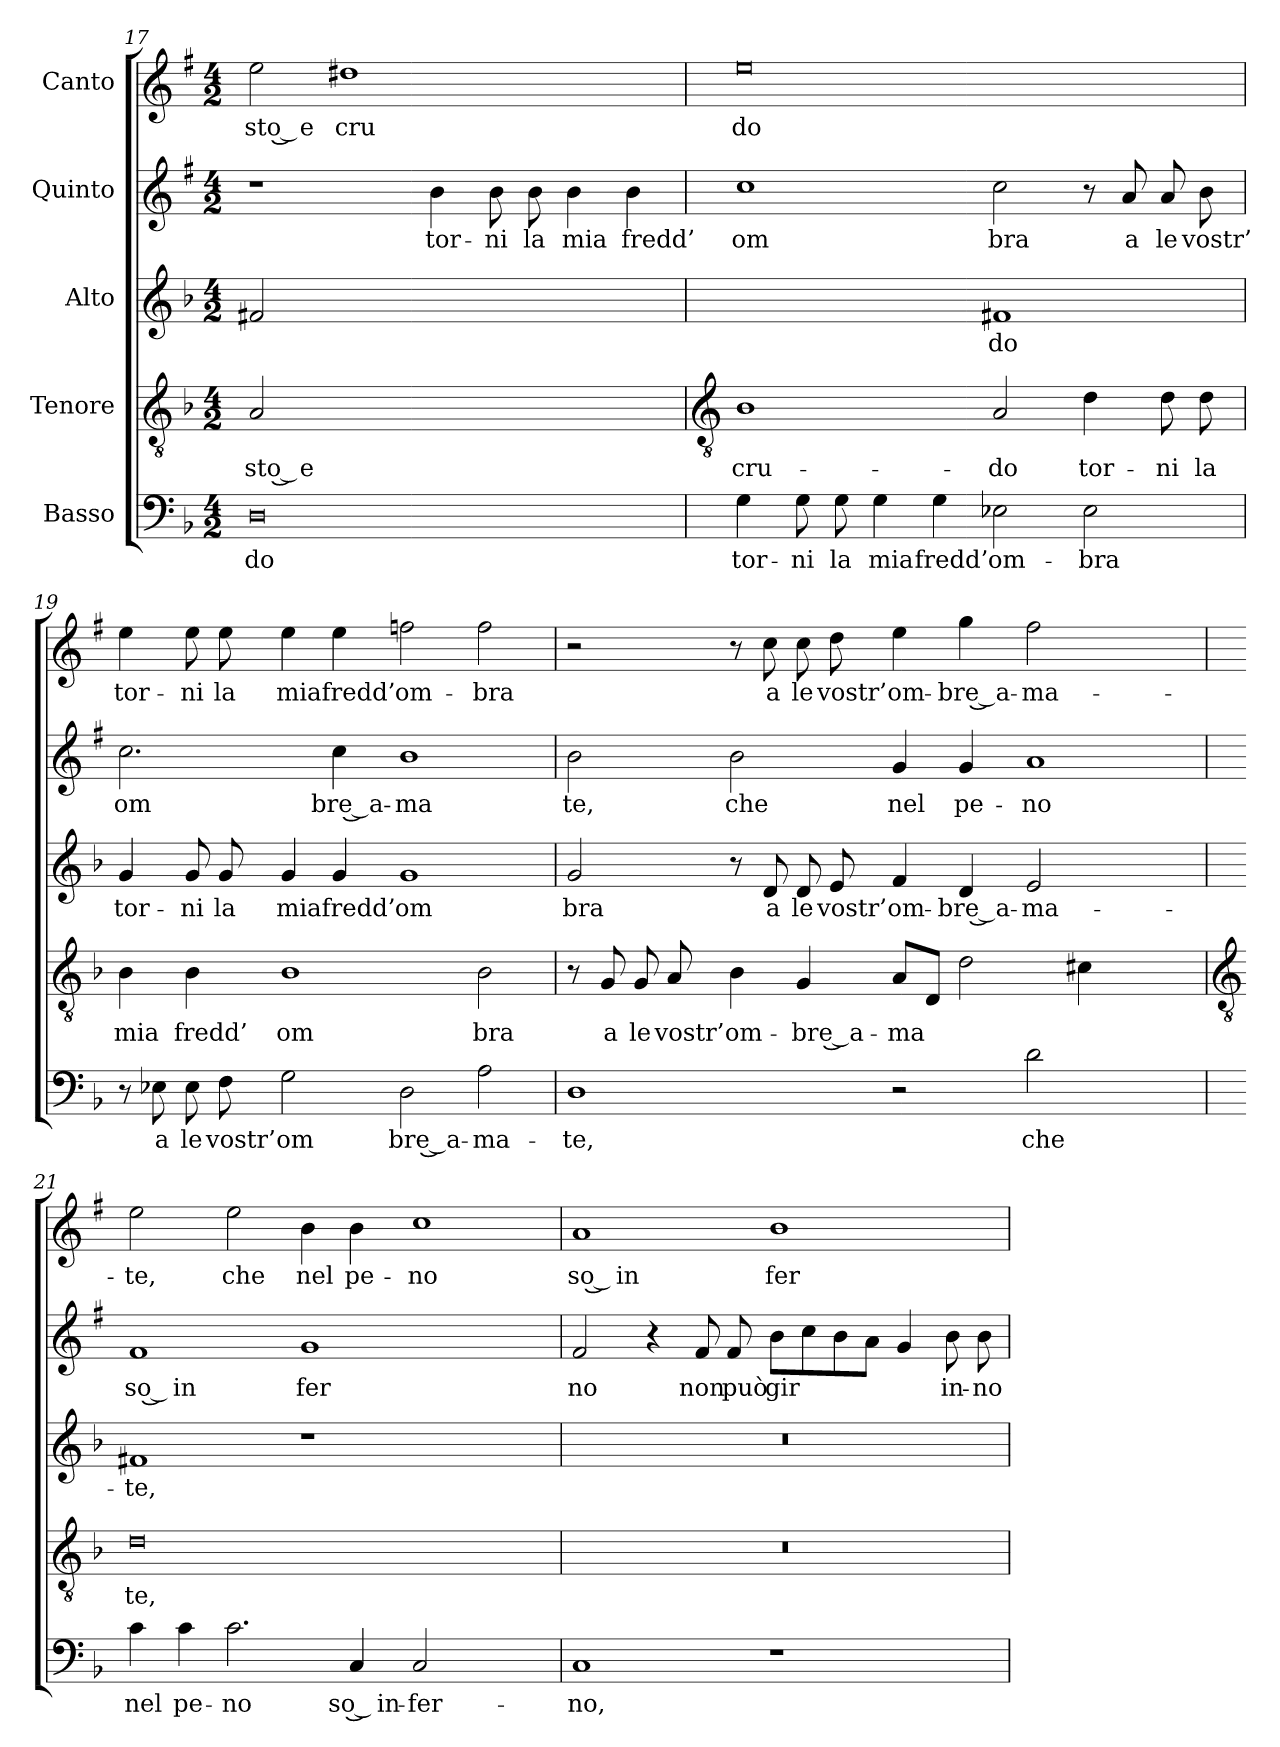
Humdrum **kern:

**kern	**text	**kern	**text	**kern	**text	**kern	**text	**kern	**text
*part5	*part5	*part4	*part4	*part3	*part3	*part2	*part2	*part1	*part1
*staff5	*staff5	*staff4	*staff4	*staff3	*staff3	*staff2	*staff2	*staff1	*staff1
*I"Basso	*	*I"Tenore	*	*I"Alto	*	*I"Quinto	*	*I"Canto	*
!!LO:LB:g=z
*clefF4	*	*clefGv2	*	*clefG2	*	*clefG2	*	*clefG2	*
*	*	*	*	*	*	*ITrd1c2	*	*ITrd1c2	*
*k[b-]	*	*k[b-]	*	*k[b-]	*	*k[b-]	*	*k[b-]	*
*F:	*	*F:	*	*F:	*	*F:	*	*F:	*
*M4/2	*	*M4/2	*	*M4/2	*	*M4/2	*	*M4/2	*
=17A	=17A	=17A	=17A	=17A	=17A	=17A	=17A	=17A	=17A
!	!LO:LY:b	!	!LO:LY:b	!	!	!	!	!	!LO:LY:b
0D	do	2A	sto͜ e	2f#X	.	1r	.	2dd	sto͜ e
!	!	!	!	!	!	!	!	!	!LO:LY:b
.	.	1.ryy	.	[1gyy	.	.	.	1cc#X	cru
!	!	!	!	!	!	!	!LO:LY:b	!	!
.	.	.	.	.	.	4a	tor-	.	.
!	!	!	!	!	!	!	!LO:LY:b	!	!
.	.	.	.	.	.	8a	-ni	.	.
!	!	!	!	!	!	!	!LO:LY:b	!	!
.	.	.	.	.	.	8a	la	.	.
!	!	!	!	!	!	!	!LO:LY:b	!	!
.	.	.	.	2ryy	.	4a	mia	2ryy	.
!	!	!	!	!	!	!	!LO:LY:b	!	!
.	.	.	.	.	.	4a	fredd’	.	.
!!LO:LB:g=z
=18	=18	=18	=18	=18	=18	=18	=18	=18	=18
*	*	*clefGv2	*	*	*	*	*	*	*
!	!LO:LY:b	!	!LO:LY:b	!	!	!	!LO:LY:b	!	!LO:LY:b
4G	tor-	1B-	cru-	1gyy]	.	1b-	om	0dd	do
!	!LO:LY:b	!	!	!	!	!	!	!	!
8G	-ni	.	.	.	.	.	.	.	.
!	!LO:LY:b	!	!	!	!	!	!	!	!
8G	la	.	.	.	.	.	.	.	.
!	!LO:LY:b	!	!	!	!	!	!	!	!
4G	mia	.	.	.	.	.	.	.	.
!	!LO:LY:b	!	!	!	!	!	!	!	!
4G	fredd’	.	.	.	.	.	.	.	.
!	!LO:LY:b	!	!LO:LY:b	!	!LO:LY:b	!	!LO:LY:b	!	!
2E-X	om-	2A	-do	1f#X	do	2b-	bra	.	.
!	!LO:LY:b	!	!LO:LY:b	!	!	!	!	!	!
2E-	-bra	4d	tor-	.	.	8r	.	.	.
!	!	!	!	!	!	!	!LO:LY:b	!	!
.	.	.	.	.	.	8g	a	.	.
!	!	!	!LO:LY:b	!	!	!	!LO:LY:b	!	!
.	.	8d	-ni	.	.	8g	le	.	.
!	!	!	!LO:LY:b	!	!	!	!LO:LY:b	!	!
.	.	8d	la	.	.	8a	vostr’	.	.
=19	=19	=19	=19	=19	=19	=19	=19	=19	=19
!	!	!	!LO:LY:b	!	!LO:LY:b	!	!LO:LY:b	!	!LO:LY:b
8r	.	4B-	mia	4g	tor-	2.b-	om	4dd	tor-
!	!LO:LY:b	!	!	!	!	!	!	!	!
8E-X	a	.	.	.	.	.	.	.	.
!	!LO:LY:b	!	!LO:LY:b	!	!LO:LY:b	!	!	!	!LO:LY:b
8E-	le	4B-	fredd’	8g	-ni	.	.	8dd	-ni
!	!LO:LY:b	!	!	!	!LO:LY:b	!	!	!	!LO:LY:b
8F	vostr’	.	.	8g	la	.	.	8dd	la
!	!LO:LY:b	!	!LO:LY:b	!	!LO:LY:b	!	!	!	!LO:LY:b
2G	om	1B-	om	4g	mia	.	.	4dd	mia
!	!	!	!	!	!LO:LY:b	!	!LO:LY:b	!	!LO:LY:b
.	.	.	.	4g	fredd’	4b-	bre͜ a-	4dd	fredd’
!	!LO:LY:b	!	!	!	!LO:LY:b	!	!LO:LY:b	!	!LO:LY:b
2D	bre͜ a-	.	.	1g	om	1a	-ma	2ee-X	om-
!	!LO:LY:b	!	!LO:LY:b	!	!	!	!	!	!LO:LY:b
2A	-ma-	2B-	bra	.	.	.	.	2ee-	-bra
!!LO:LB:g=z
=20	=20	=20	=20	=20	=20	=20	=20	=20	=20
!	!LO:LY:b	!	!	!	!LO:LY:b	!	!LO:LY:b	!	!
1D	-te,	8r	.	2g	bra	2a	te,	2r	.
!	!	!	!LO:LY:b	!	!	!	!	!	!
.	.	8G	a	.	.	.	.	.	.
!	!	!	!LO:LY:b	!	!	!	!	!	!
.	.	8G	le	.	.	.	.	.	.
!	!	!	!LO:LY:b	!	!	!	!	!	!
.	.	8A	vostr’	.	.	.	.	.	.
!	!	!	!LO:LY:b	!	!	!	!LO:LY:b	!	!
.	.	4B-	om-	8r	.	2a	che	8r	.
!	!	!	!	!	!LO:LY:b	!	!	!	!LO:LY:b
.	.	.	.	8d	a	.	.	8b-	a
!	!	!	!LO:LY:b	!	!LO:LY:b	!	!	!	!LO:LY:b
.	.	4G	-bre͜ a-	8d	le	.	.	8b-	le
!	!	!	!	!	!LO:LY:b	!	!	!	!LO:LY:b
.	.	.	.	8e	vostr’	.	.	8cc	vostr’
!	!	!	!LO:LY:b	!	!LO:LY:b	!	!LO:LY:b	!	!LO:LY:b
2r	.	8AL	-ma	4f	om-	4f	nel	4dd	om-
.	.	8DJ	.	.	.	.	.	.	.
!	!	!	!	!	!LO:LY:b	!	!LO:LY:b	!	!LO:LY:b
.	.	2d	.	4d	-bre͜ a-	4f	pe-	4ff	-bre͜ a-
!	!LO:LY:b	!	!	!	!LO:LY:b	!	!LO:LY:b	!	!LO:LY:b
2d	che	.	.	2e	-ma-	1g	-no	2ee	-ma-
.	.	4c#X	.	.	.	.	.	.	.
2ryy	.	2ryy	.	2ryy	.	.	.	2ryy	.
!!LO:LB:g=z
=21	=21	=21	=21	=21	=21	=21	=21	=21	=21
*	*	*clefGv2	*	*	*	*	*	*	*
!	!LO:LY:b	!	!LO:LY:b	!	!LO:LY:b	!	!LO:LY:b	!	!LO:LY:b
4c	nel	0d	te,	1f#X	-te,	1e	so͜ in	2dd	-te,
!	!LO:LY:b	!	!	!	!	!	!	!	!
4c	pe-	.	.	.	.	.	.	.	.
!	!LO:LY:b	!	!	!	!	!	!	!	!LO:LY:b
2.c	-no	.	.	.	.	.	.	2dd	che
!	!	!	!	!	!	!	!LO:LY:b	!	!LO:LY:b
.	.	.	.	1r	.	1f	fer	4a	nel
!	!LO:LY:b	!	!	!	!	!	!	!	!LO:LY:b
4C	so͜ in-	.	.	.	.	.	.	4a	pe-
!	!LO:LY:b	!	!	!	!	!	!	!	!LO:LY:b
2C	-fer-	.	.	.	.	.	.	1b-	-no
2ryy	.	2ryy	.	2ryy	.	2ryy	.	.	.
=22	=22	=22	=22	=22	=22	=22	=22	=22	=22
!	!LO:LY:b	!	!	!	!	!	!LO:LY:b	!	!LO:LY:b
1C	-no,	0r	.	0r	.	2e	no	1g	so͜ in
.	.	.	.	.	.	4r	.	.	.
!	!	!	!	!	!	!	!LO:LY:b	!	!
.	.	.	.	.	.	8e	non	.	.
!	!	!	!	!	!	!	!LO:LY:b	!	!
.	.	.	.	.	.	8e	può	.	.
!	!	!	!	!	!	!	!LO:LY:b	!	!LO:LY:b
1r	.	.	.	.	.	8aL	gir	1a	fer
.	.	.	.	.	.	8b-	.	.	.
.	.	.	.	.	.	8a	.	.	.
.	.	.	.	.	.	8gJ	.	.	.
.	.	.	.	.	.	4f	.	.	.
!	!	!	!	!	!	!	!LO:LY:b	!	!
.	.	.	.	.	.	8a	in-	.	.
!	!	!	!	!	!	!	!LO:LY:b	!	!
.	.	.	.	.	.	8a	-no-	.	.
=	=	=	=	=	=	=	=	=	=
*-	*-	*-	*-	*-	*-	*-	*-	*-	*-
